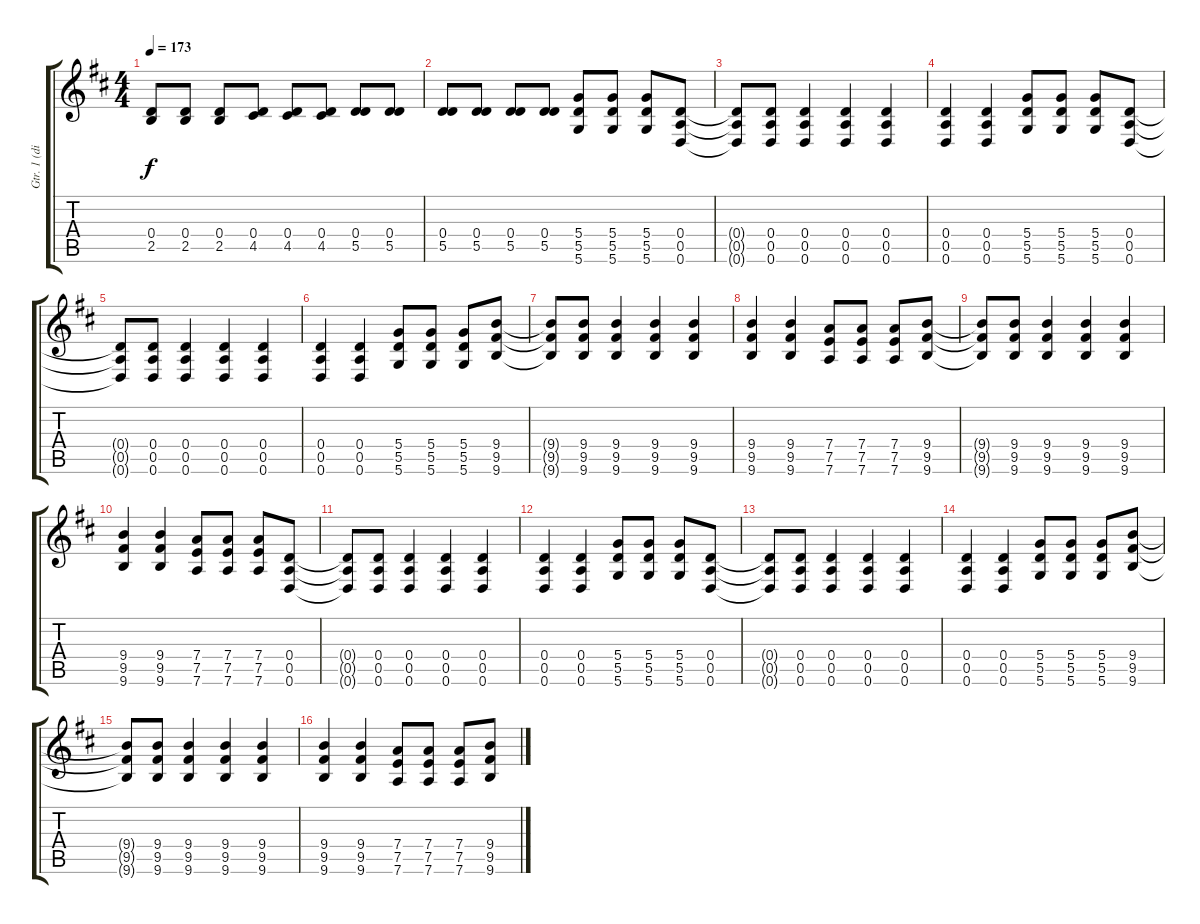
\track ("Gtr. 1 (dist.)" "Gtr. 1 (di") {instrument overdrivenguitar}
\staff {score tabs}
\tuning (E4 B3 G3 D3 A2 D2) {hide}
\ts (4 4)
\tempo 173
\clef g2
\ks d
(0.4 2.5).8{dy f} (0.4 2.5).8 (0.4 2.5).8 (0.4 4.5).8 (0.4 4.5).8 (0.4 4.5).8 (0.4 5.5).8 (0.4 5.5).8 |
(0.4 5.5).8 (0.4 5.5).8 (0.4 5.5).8 (0.4 5.5).8 (5.4 5.5 5.6).8{balance 8 instrument overdrivenguitar} (5.4 5.5 5.6).8 (5.4 5.5 5.6).8 (0.4 0.5 0.6).8 |
(0.4{t} 0.5{t} 0.6{t}).8 (0.4 0.5 0.6).8 (0.4 0.5 0.6).4 (0.4 0.5 0.6).4 (0.4 0.5 0.6).4 |
(0.4 0.5 0.6).4 (0.4 0.5 0.6).4 (5.4 5.5 5.6).8 (5.4 5.5 5.6).8 (5.4 5.5 5.6).8 (0.4 0.5 0.6).8 |
(0.4{t} 0.5{t} 0.6{t}).8 (0.4 0.5 0.6).8 (0.4 0.5 0.6).4 (0.4 0.5 0.6).4 (0.4 0.5 0.6).4 |
(0.4 0.5 0.6).4 (0.4 0.5 0.6).4 (5.4 5.5 5.6).8 (5.4 5.5 5.6).8 (5.4 5.5 5.6).8 (9.4 9.5 9.6).8 |
(9.4{t} 9.5{t} 9.6{t}).8 (9.4 9.5 9.6).8 (9.4 9.5 9.6).4 (9.4 9.5 9.6).4 (9.4 9.5 9.6).4 |
(9.4 9.5 9.6).4 (9.4 9.5 9.6).4 (7.4 7.5 7.6).8 (7.4 7.5 7.6).8 (7.4 7.5 7.6).8 (9.4 9.5 9.6).8 |
(9.4{t} 9.5{t} 9.6{t}).8 (9.4 9.5 9.6).8 (9.4 9.5 9.6).4 (9.4 9.5 9.6).4 (9.4 9.5 9.6).4 |
(9.4 9.5 9.6).4 (9.4 9.5 9.6).4 (7.4 7.5 7.6).8 (7.4 7.5 7.6).8 (7.4 7.5 7.6).8 (0.4 0.5 0.6).8 |
(0.4{t} 0.5{t} 0.6{t}).8 (0.4 0.5 0.6).8 (0.4 0.5 0.6).4 (0.4 0.5 0.6).4 (0.4 0.5 0.6).4 |
(0.4 0.5 0.6).4 (0.4 0.5 0.6).4 (5.4 5.5 5.6).8 (5.4 5.5 5.6).8 (5.4 5.5 5.6).8 (0.4 0.5 0.6).8 |
(0.4{t} 0.5{t} 0.6{t}).8 (0.4 0.5 0.6).8 (0.4 0.5 0.6).4 (0.4 0.5 0.6).4 (0.4 0.5 0.6).4 |
(0.4 0.5 0.6).4 (0.4 0.5 0.6).4 (5.4 5.5 5.6).8 (5.4 5.5 5.6).8 (5.4 5.5 5.6).8 (9.4 9.5 9.6).8 |
(9.4{t} 9.5{t} 9.6{t}).8 (9.4 9.5 9.6).8 (9.4 9.5 9.6).4 (9.4 9.5 9.6).4 (9.4 9.5 9.6).4 |
(9.4 9.5 9.6).4 (9.4 9.5 9.6).4 (7.4 7.5 7.6).8 (7.4 7.5 7.6).8 (7.4 7.5 7.6).8 (9.4 9.5 9.6).8
